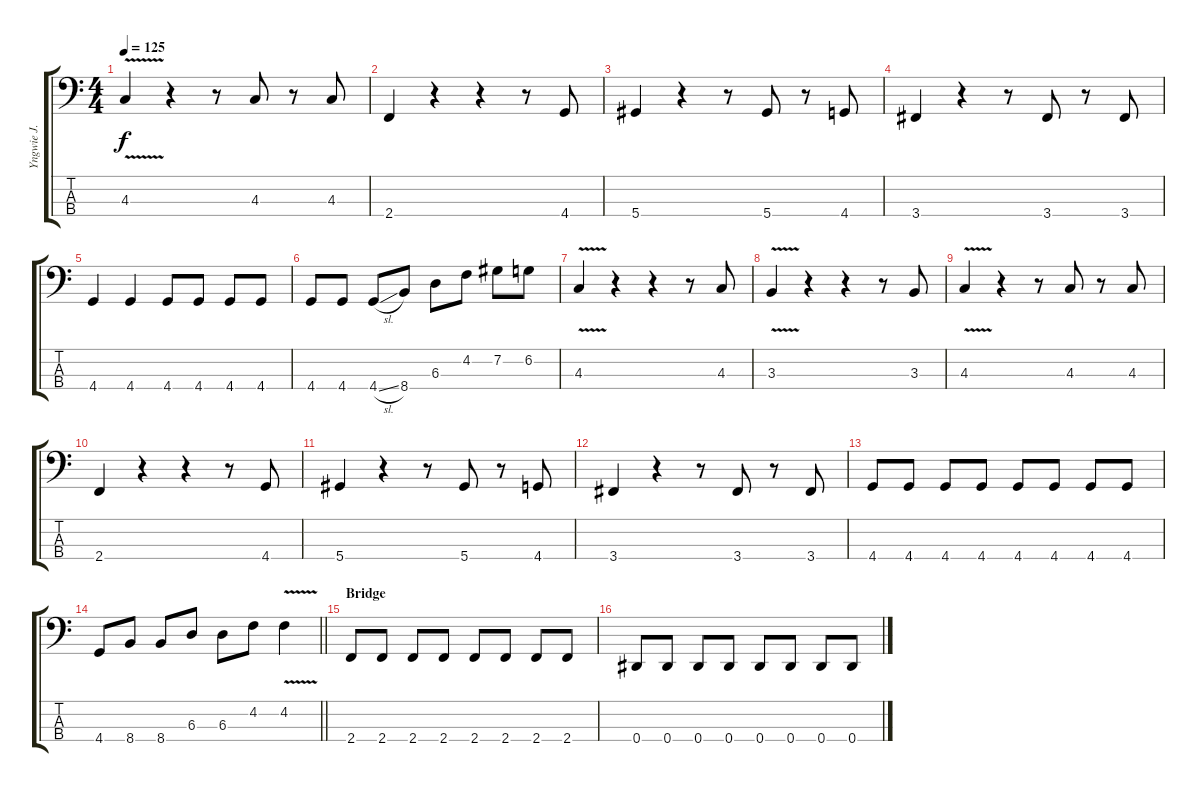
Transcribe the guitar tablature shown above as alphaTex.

\track ("Yngwie J. Malmsteen" "Yngwie J. ") {instrument electricbassfinger}
\staff {score tabs}
\tuning (Gb2 Db2 Ab1 Eb1) {hide}
\ts (4 4)
\tempo 125
\clef f4
\ks c
4.3{v}.4{dy f} r.4 r.8 4.3.8 r.8 4.3.8 |
2.4.4 r.4 r.4 r.8 4.4.8 |
5.4.4 r.4 r.8 5.4.8 r.8 4.4.8 |
3.4.4 r.4 r.8 3.4.8 r.8 3.4.8 |
4.4.4 4.4.4 4.4.8 4.4.8 4.4.8 4.4.8 |
4.4.8 4.4.8 4.4{sl}.8 8.4.8 6.3.8 4.2.8 7.2.8 6.2.8 |
4.3{v}.4 r.4 r.4 r.8 4.3.8 |
3.3{v}.4 r.4 r.4 r.8 3.3.8 |
4.3{v}.4 r.4 r.8 4.3.8 r.8 4.3.8 |
2.4.4 r.4 r.4 r.8 4.4.8 |
5.4.4 r.4 r.8 5.4.8 r.8 4.4.8 |
3.4.4 r.4 r.8 3.4.8 r.8 3.4.8 |
4.4.8 4.4.8 4.4.8 4.4.8 4.4.8 4.4.8 4.4.8 4.4.8 |
\barLineRight lightlight
4.4.8 8.4.8 8.4.8 6.3.8 6.3.8 4.2.8 4.2{v}.4 |
\section ("" "Bridge")
2.4.8 2.4.8 2.4.8 2.4.8 2.4.8 2.4.8 2.4.8 2.4.8 |
0.4.8 0.4.8 0.4.8 0.4.8 0.4.8 0.4.8 0.4.8 0.4.8
